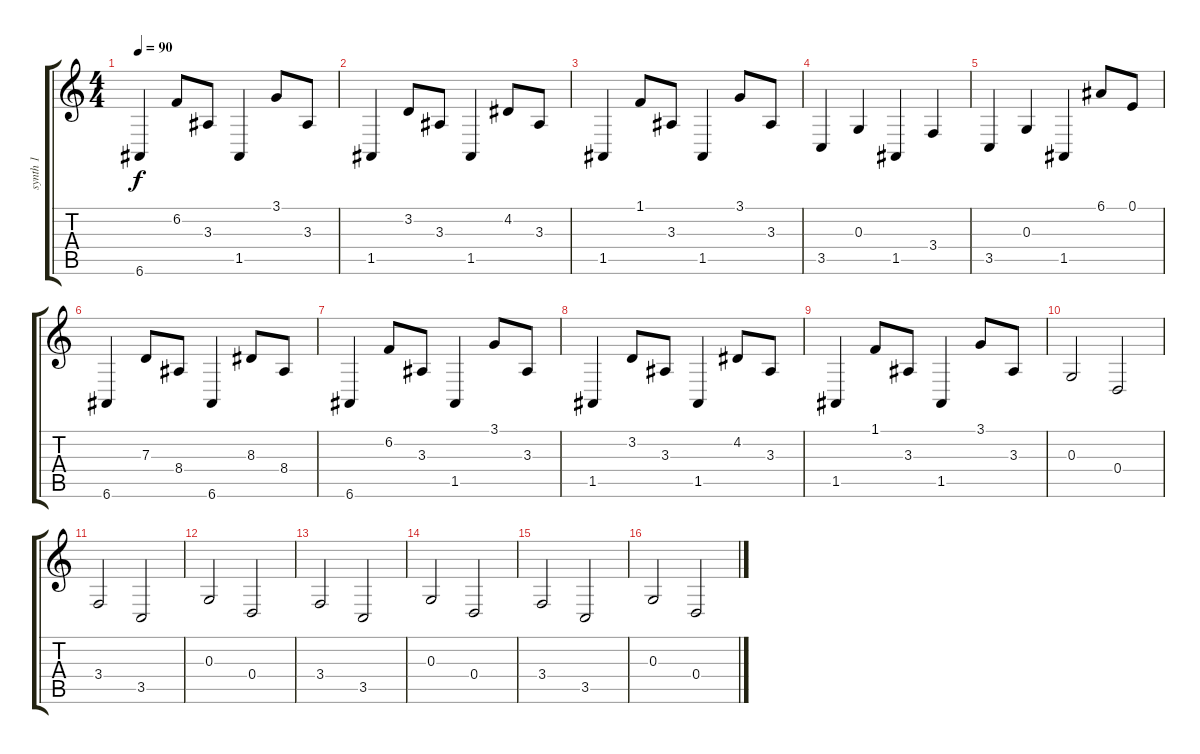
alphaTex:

\track ("synth 1" "synth 1") {instrument synthstrings1}
\staff {score tabs}
\tuning (E4 B3 G3 D3 A2 E2) {hide}
\ts (4 4)
\tempo 90
\clef g2
\ks c
6.6.4{dy f} 6.2.8 3.3.8 1.5.4 3.1.8 3.3.8 |
1.5.4 3.2.8 3.3.8 1.5.4 4.2.8 3.3.8 |
1.5.4 1.1.8 3.3.8 1.5.4 3.1.8 3.3.8 |
3.5.4 0.3.4 1.5.4 3.4.4 |
3.5.4 0.3.4 1.5.4 6.1.8 0.1.8 |
6.6.4 7.3.8 8.4.8 6.6.4 8.3.8 8.4.8 |
6.6.4 6.2.8 3.3.8 1.5.4 3.1.8 3.3.8 |
1.5.4 3.2.8 3.3.8 1.5.4 4.2.8 3.3.8 |
1.5.4 1.1.8 3.3.8 1.5.4 3.1.8 3.3.8 |
0.3.2 0.4.2 |
3.4.2 3.5.2 |
0.3.2 0.4.2 |
3.4.2 3.5.2 |
0.3.2 0.4.2 |
3.4.2 3.5.2 |
0.3.2 0.4.2
